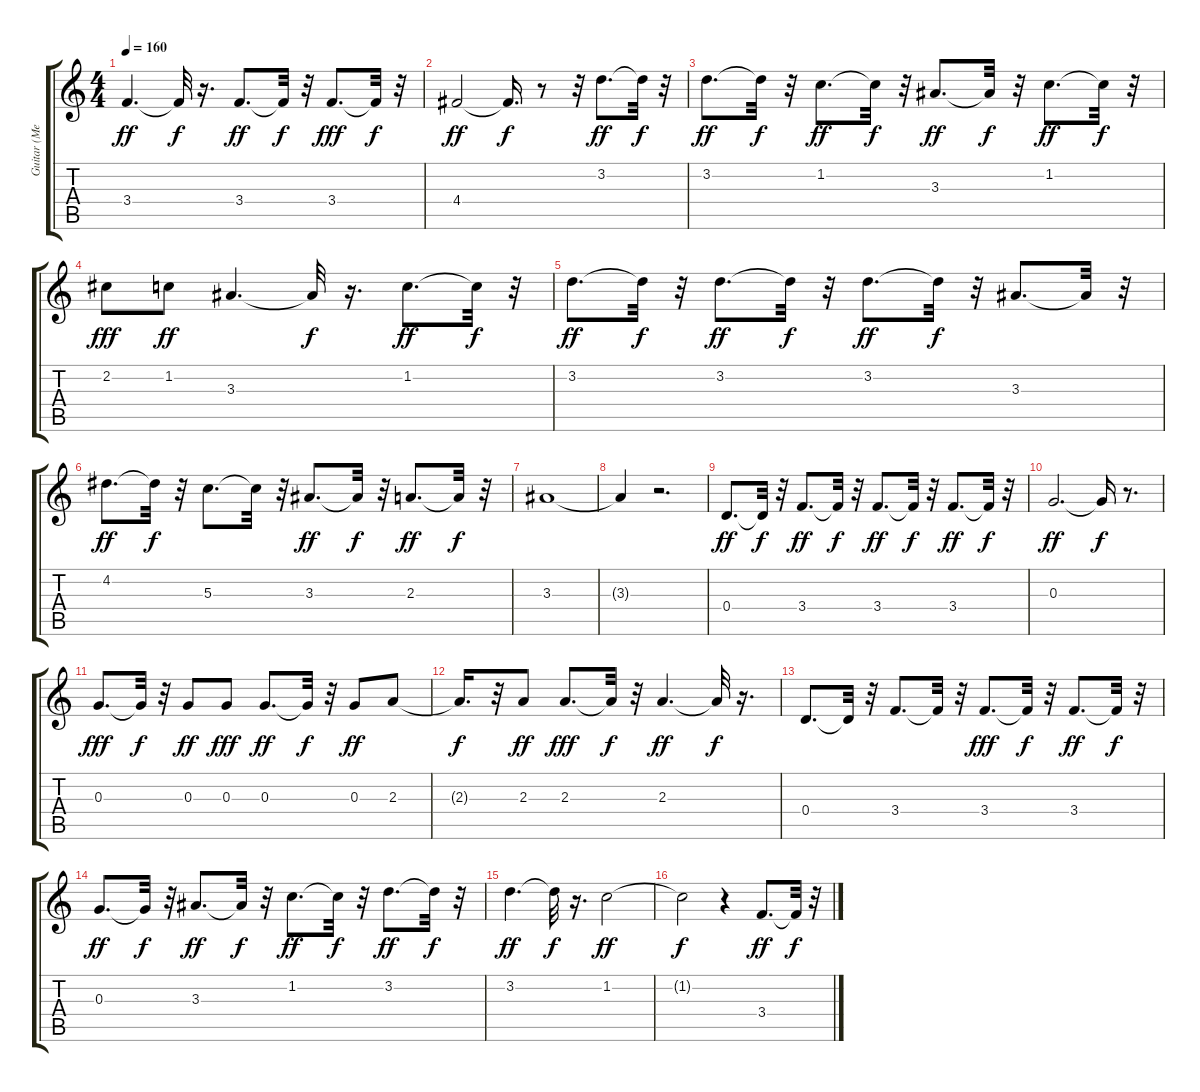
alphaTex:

\track ("Guitar (Melody Doubled)" "Guitar (Me") {instrument acousticguitarsteel}
\staff {score tabs}
\tuning (E4 B3 G3 D3 A2 E2) {hide}
\ts (4 4)
\tempo 160
\clef g2
\ks c
3.4.4{d dy ff} 3.4{t}.32{dy f} r.16{d} 3.4.8{d dy ff} 3.4{t}.32{dy f} r.32 3.4.8{d dy fff} 3.4{t}.32{dy f} r.32 |
4.4.2{dy ff} 4.4{t}.16{d dy f} r.8 r.32 3.2.8{d dy ff} 3.2{t}.32{dy f} r.32 |
3.2.8{d dy ff} 3.2{t}.32{dy f} r.32 1.2.8{d dy ff} 1.2{t}.32{dy f} r.32 3.3.8{d dy ff} 3.3{t}.32{dy f} r.32 1.2.8{d dy ff} 1.2{t}.32{dy f} r.32 |
2.2.8{dy fff} 1.2.8{dy ff} 3.3.4{d} 3.3{t}.32{dy f} r.16{d} 1.2.8{d dy ff} 1.2{t}.32{dy f} r.32 |
3.2.8{d dy ff} 3.2{t}.32{dy f} r.32 3.2.8{d dy ff} 3.2{t}.32{dy f} r.32 3.2.8{d dy ff} 3.2{t}.32{dy f} r.32 3.3.8{d} 3.3{t}.32 r.32 |
4.2.8{d dy ff} 4.2{t}.32{dy f} r.32 5.3.8{d} 5.3{t}.32 r.32 3.3.8{d dy ff} 3.3{t}.32{dy f} r.32 2.3.8{d dy ff} 2.3{t}.32{dy f} r.32 |
3.3.1 |
3.3{t}.4 r.2{d} |
0.4.8{d dy ff} 0.4{t}.32{dy f} r.32 3.4.8{d dy ff} 3.4{t}.32{dy f} r.32 3.4.8{d dy ff} 3.4{t}.32{dy f} r.32 3.4.8{d dy ff} 3.4{t}.32{dy f} r.32 |
0.3.2{d dy ff} 0.3{t}.16{dy f} r.8{d} |
0.3.8{d dy fff} 0.3{t}.32{dy f} r.32 0.3.8{dy ff} 0.3.8{dy fff} 0.3.8{d dy ff} 0.3{t}.32{dy f} r.32 0.3.8{dy ff} 2.3.8 |
2.3{t}.16{d dy f} r.32 2.3.8{dy ff} 2.3.8{d dy fff} 2.3{t}.32{dy f} r.32 2.3.4{d dy ff} 2.3{t}.32{dy f} r.16{d} |
0.4.8{d} 0.4{t}.32 r.32 3.4.8{d} 3.4{t}.32 r.32 3.4.8{d dy fff} 3.4{t}.32{dy f} r.32 3.4.8{d dy ff} 3.4{t}.32{dy f} r.32 |
0.3.8{d dy ff} 0.3{t}.32{dy f} r.32 3.3.8{d dy ff} 3.3{t}.32{dy f} r.32 1.2.8{d dy ff} 1.2{t}.32{dy f} r.32 3.2.8{d dy ff} 3.2{t}.32{dy f} r.32 |
3.2.4{d dy ff} 3.2{t}.32{dy f} r.16{d} 1.2.2{dy ff} |
1.2{t}.2{dy f} r.4 3.4.8{d dy ff} 3.4{t}.32{dy f} r.32
